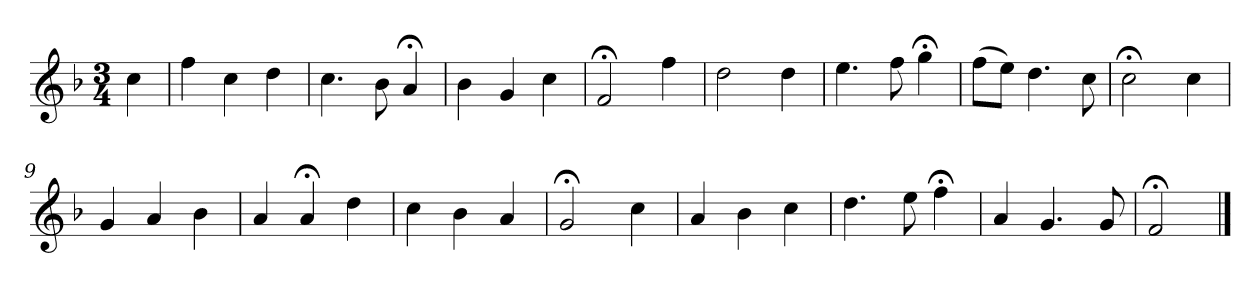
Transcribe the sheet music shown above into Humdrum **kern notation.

**kern
*part1
*staff1
*k[b-]
*F:
*M3/4
*MM120
=
4cc
=1
4ff
4cc
4dd
=2
4.cc
8b-
4a;<
=3
4b-
4g
4cc
=4
2f;<
4ff
=5
2dd
4dd
=6
4.ee
8ff
4gg;<
=7
(8ffL
8eeJ)
4.dd
8cc
=8
2cc;<
4cc
=9
4g
4a
4b-
=10
4a
4a;<
4dd
=11
4cc
4b-
4a
=12
2g;<
4cc
=13
4a
4b-
4cc
=14
4.dd
8ee
4ff;<
=15
4a
4.g
8g
=16
2f;<
==
*-
